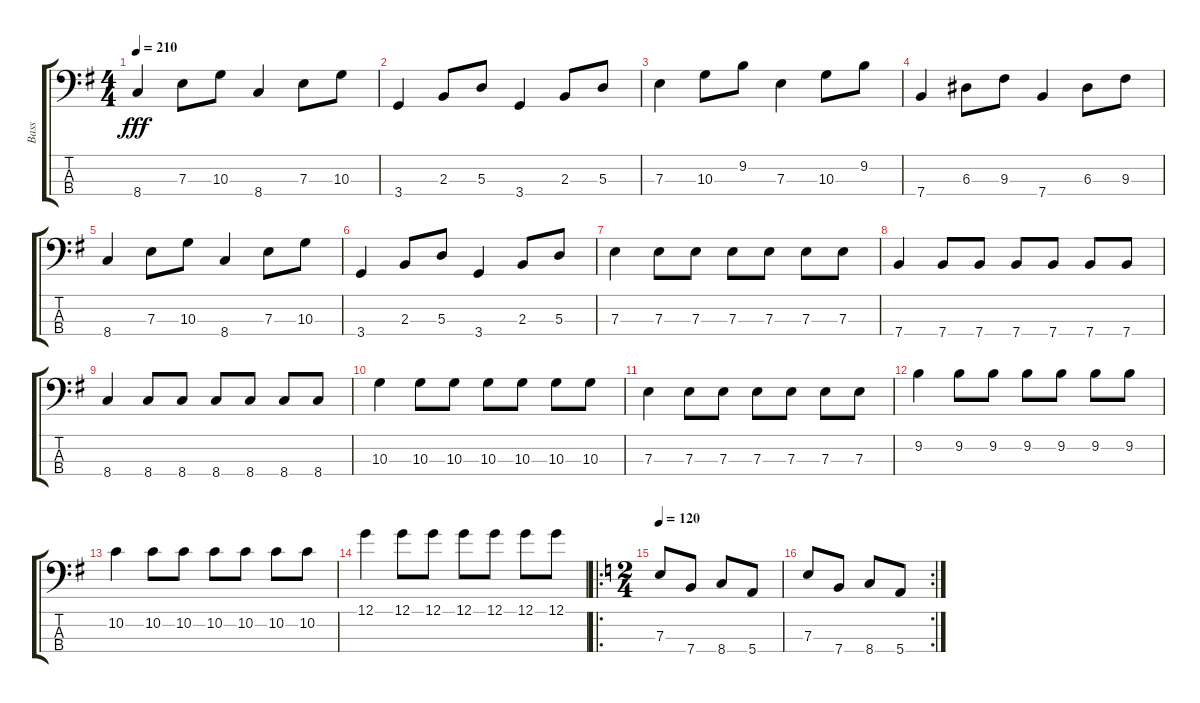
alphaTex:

\track ("Bass" "Bass") {instrument electricbassfinger}
\staff {score tabs}
\tuning (G2 D2 A1 E1) {hide}
\ts (4 4)
\tempo 210
\clef f4
\ks g
8.4.4{dy fff} 7.3.8 10.3.8 8.4.4 7.3.8 10.3.8 |
3.4.4 2.3.8 5.3.8 3.4.4 2.3.8 5.3.8 |
7.3.4 10.3.8 9.2.8 7.3.4 10.3.8 9.2.8 |
7.4.4 6.3.8 9.3.8 7.4.4 6.3.8 9.3.8 |
8.4.4 7.3.8 10.3.8 8.4.4 7.3.8 10.3.8 |
3.4.4 2.3.8 5.3.8 3.4.4 2.3.8 5.3.8 |
7.3.4 7.3.8 7.3.8 7.3.8 7.3.8 7.3.8 7.3.8 |
7.4.4 7.4.8 7.4.8 7.4.8 7.4.8 7.4.8 7.4.8 |
8.4.4 8.4.8 8.4.8 8.4.8 8.4.8 8.4.8 8.4.8 |
10.3.4 10.3.8 10.3.8 10.3.8 10.3.8 10.3.8 10.3.8 |
7.3.4 7.3.8 7.3.8 7.3.8 7.3.8 7.3.8 7.3.8 |
9.2.4 9.2.8 9.2.8 9.2.8 9.2.8 9.2.8 9.2.8 |
10.2.4 10.2.8 10.2.8 10.2.8 10.2.8 10.2.8 10.2.8 |
12.1.4 12.1.8 12.1.8 12.1.8 12.1.8 12.1.8 12.1.8 |
\ro
\ts (2 4)
\tempo 120
\ks c
7.3.8 7.4.8 8.4.8 5.4.8 |
\rc 2
7.3.8 7.4.8 8.4.8 5.4.8
